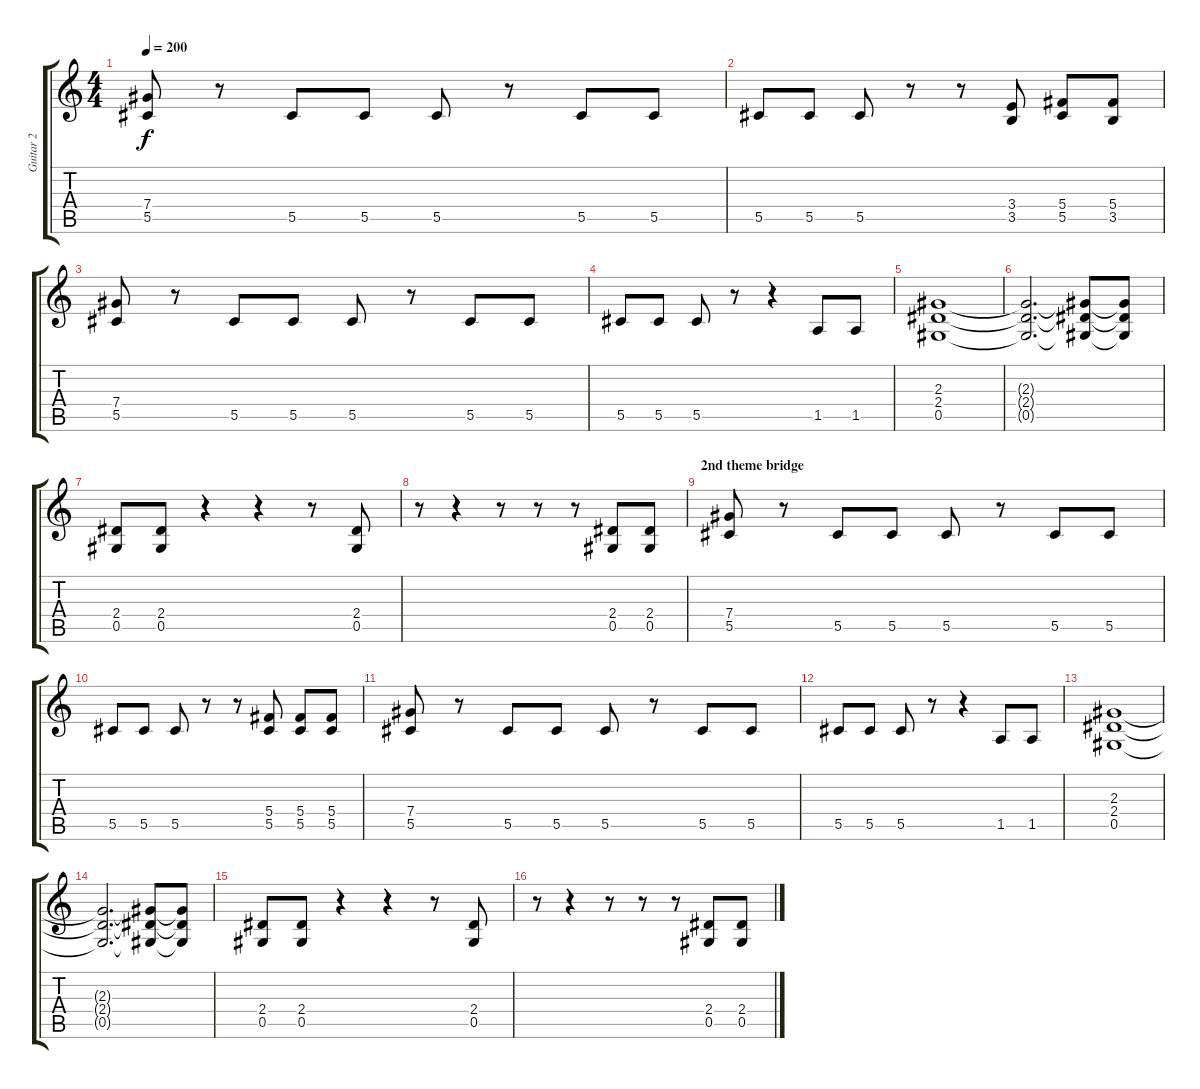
\track ("Guitar 2" "Guitar 2") {instrument distortionguitar}
\staff {score tabs}
\tuning (Eb4 Bb3 Gb3 Db3 Ab2 Eb2) {hide}
\ts (4 4)
\tempo 200
\clef g2
\ks c
(7.4 5.5).8{dy f} r.8 5.5.8 5.5.8 5.5.8 r.8 5.5.8 5.5.8 |
5.5.8 5.5.8 5.5.8 r.8 r.8 (3.4 3.5).8 (5.4 5.5).8 (5.4 3.5).8 |
(7.4 5.5).8 r.8 5.5.8 5.5.8 5.5.8 r.8 5.5.8 5.5.8 |
5.5.8 5.5.8 5.5.8 r.8 r.4 1.5.8 1.5.8 |
(2.3 2.4 0.5).1 |
(2.3{t} 2.4{t} 0.5{t}).2{d} (2.3{t} 2.4{t} 0.5{t}).8 (2.3{t} 2.4{t} 0.5{t}).8 |
(2.4 0.5).8 (2.4 0.5).8 r.4 r.4 r.8 (2.4 0.5).8 |
r.8 r.4 r.8 r.8 r.8 (2.4 0.5).8 (2.4 0.5).8 |
\section ("" "2nd theme bridge")
(7.4 5.5).8 r.8 5.5.8 5.5.8 5.5.8 r.8 5.5.8 5.5.8 |
5.5.8 5.5.8 5.5.8 r.8 r.8 (5.4 5.5).8 (5.4 5.5).8 (5.4 5.5).8 |
(7.4 5.5).8 r.8 5.5.8 5.5.8 5.5.8 r.8 5.5.8 5.5.8 |
5.5.8 5.5.8 5.5.8 r.8 r.4 1.5.8 1.5.8 |
(2.3 2.4 0.5).1 |
(2.3{t} 2.4{t} 0.5{t}).2{d} (2.3{t} 2.4{t} 0.5{t}).8 (2.3{t} 2.4{t} 0.5{t}).8 |
(2.4 0.5).8 (2.4 0.5).8 r.4 r.4 r.8 (2.4 0.5).8 |
r.8 r.4 r.8 r.8 r.8 (2.4 0.5).8 (2.4 0.5).8
